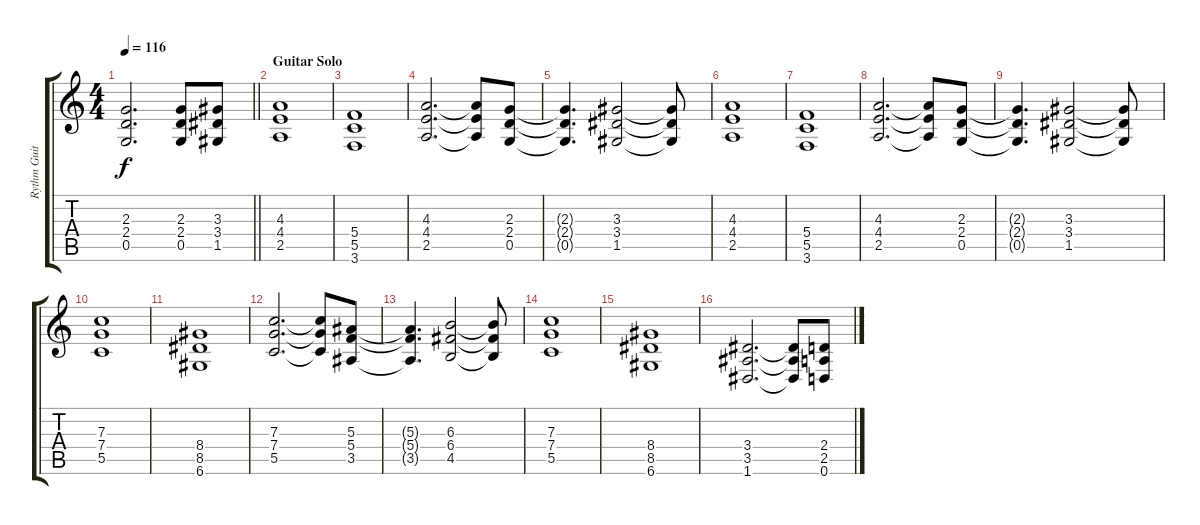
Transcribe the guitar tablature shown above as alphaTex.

\track ("Rythm Guitar II" "Rythm Guit") {instrument overdrivenguitar}
\staff {score tabs}
\tuning (D4 A3 F3 C3 G2 D2) {hide}
\ts (4 4)
\tempo 116
\clef g2
\barLineRight lightlight
\ks c
(2.3 2.4 0.5).2{d dy f} (2.3 2.4 0.5).8 (3.3 3.4 1.5).8 |
\section ("" "Guitar Solo")
(4.3 4.4 2.5).1{volume 9 balance 14 instrument overdrivenguitar} |
(5.4 5.5 3.6).1 |
(4.3 4.4 2.5).2{d} (4.3{t} 4.4{t} 2.5{t}).8 (2.3 2.4 0.5).8 |
(2.3{t} 2.4{t} 0.5{t}).4{d} (3.3 3.4 1.5).2 (3.3{t} 3.4{t} 1.5{t}).8 |
(4.3 4.4 2.5).1 |
(5.4 5.5 3.6).1 |
(4.3 4.4 2.5).2{d} (4.3{t} 4.4{t} 2.5{t}).8 (2.3 2.4 0.5).8 |
(2.3{t} 2.4{t} 0.5{t}).4{d} (3.3 3.4 1.5).2 (3.3{t} 3.4{t} 1.5{t}).8 |
(7.3 7.4 5.5).1 |
(8.4 8.5 6.6).1 |
(7.3 7.4 5.5).2{d} (7.3{t} 7.4{t} 5.5{t}).8 (5.3 5.4 3.5).8 |
(5.3{t} 5.4{t} 3.5{t}).4{d} (6.3 6.4 4.5).2 (6.3{t} 6.4{t} 4.5{t}).8 |
(7.3 7.4 5.5).1 |
(8.4 8.5 6.6).1 |
(3.4 3.5 1.6).2{d} (3.4{t} 3.5{t} 1.6{t}).8 (2.4 2.5 0.6).8
